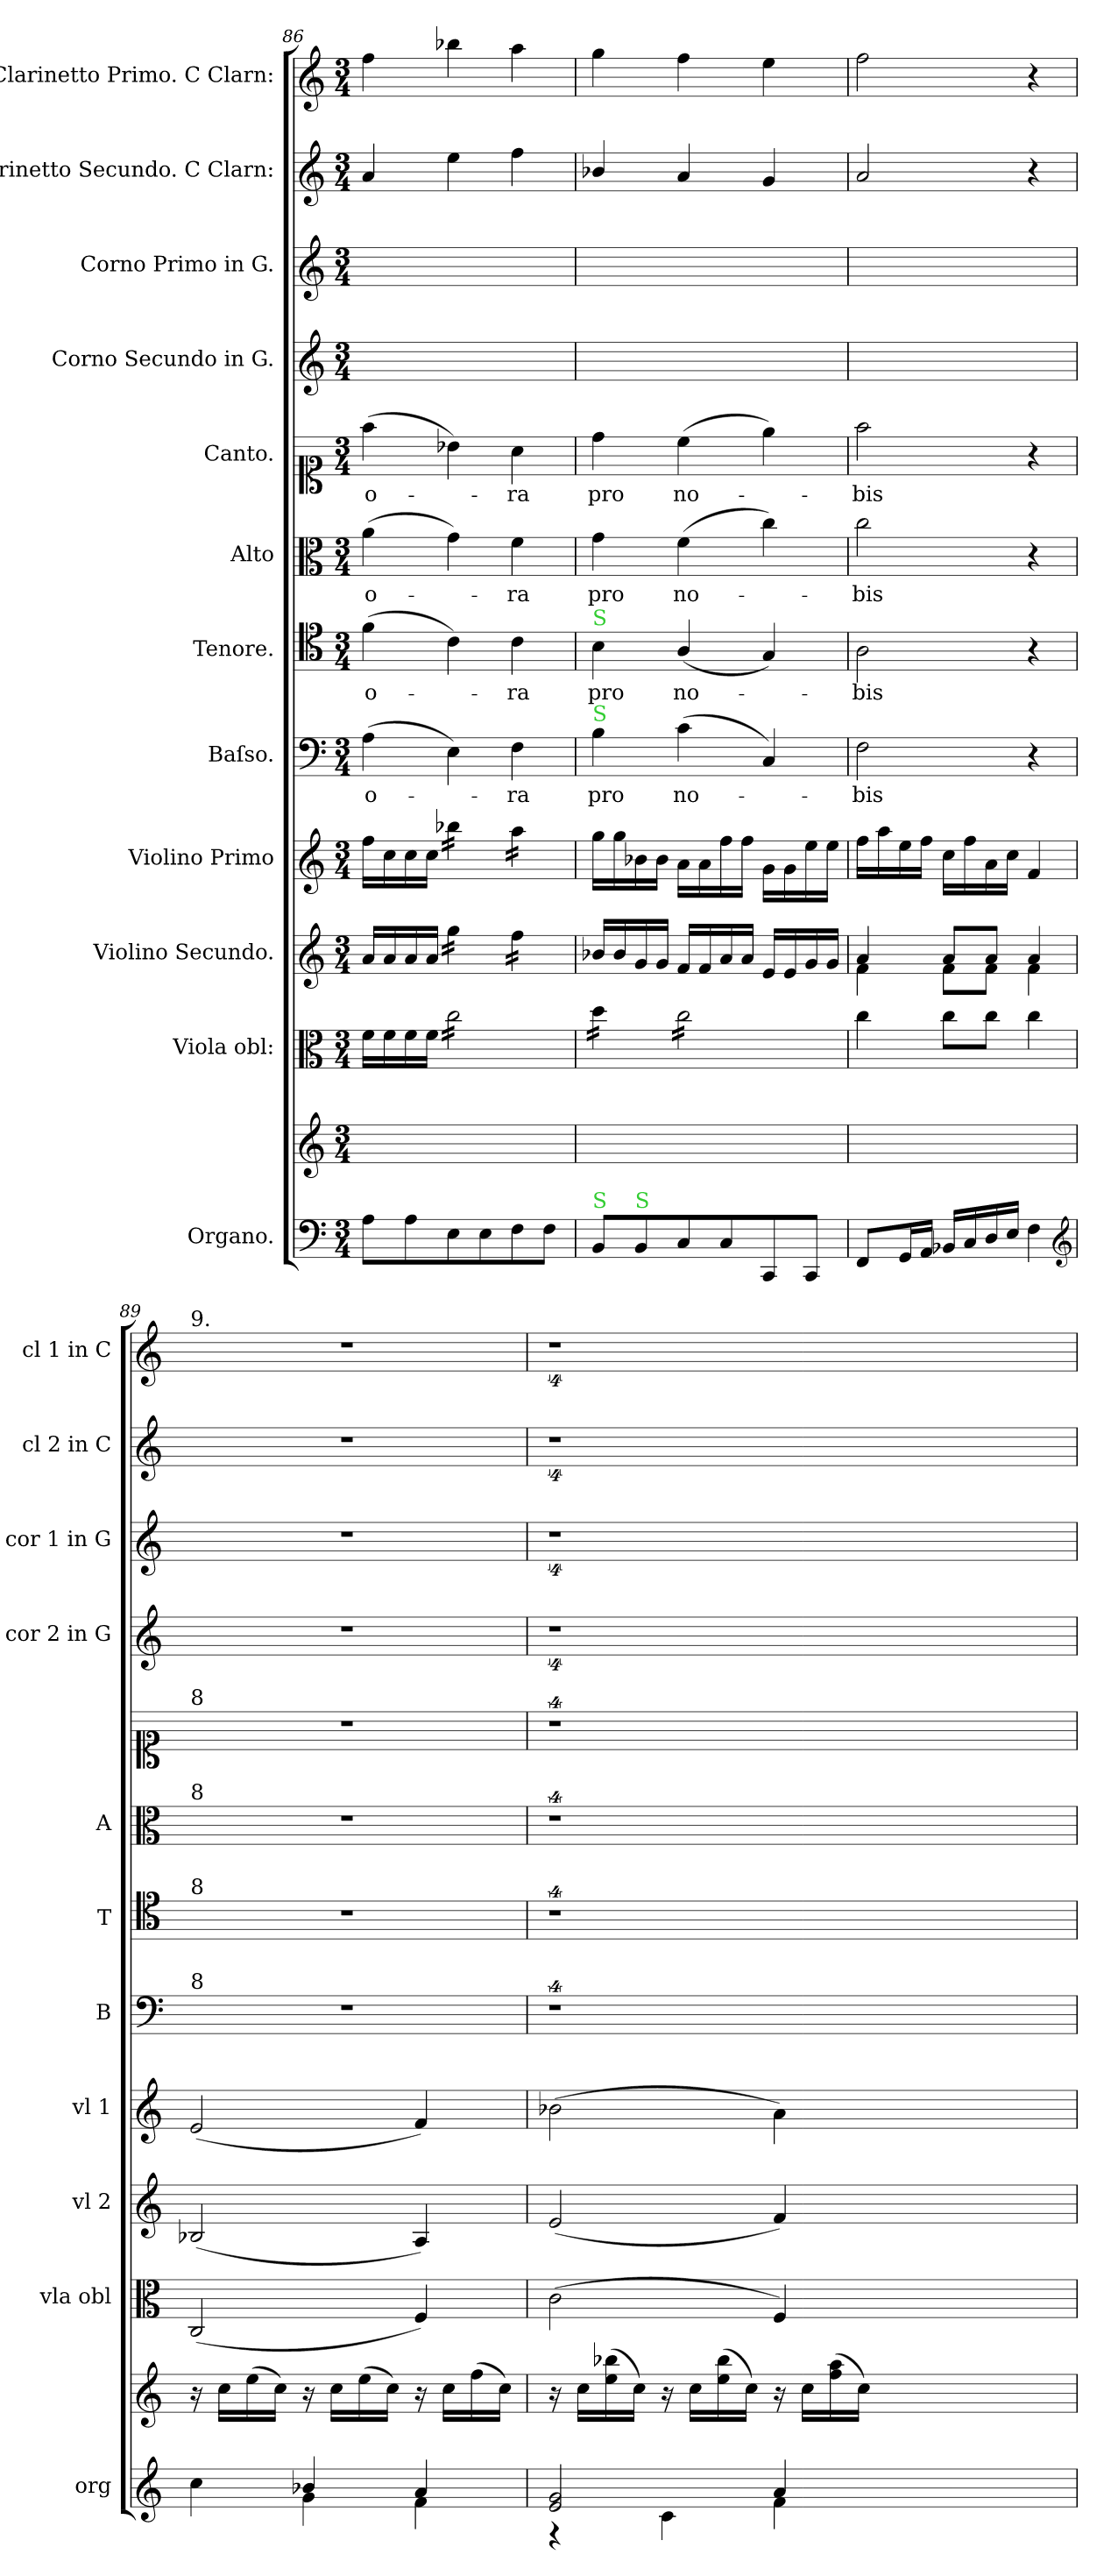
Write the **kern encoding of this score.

**kern	**kern	**dynam	**kern	**dynam	**kern	**dynam	**kern	**dynam	**kern	**text	**kern	**text	**kern	**text	**kern	**text	**kern	**kern	**kern	**kern
*part12	*part12	*part12	*part11	*part11	*part10	*part10	*part9	*part9	*part8	*part8	*part7	*part7	*part6	*part6	*part5	*part5	*part4	*part3	*part2	*part1
*staff13	*staff12	*staff12/13	*staff11	*staff11	*staff10	*staff10	*staff9	*staff9	*staff8	*staff8	*staff7	*staff7	*staff6	*staff6	*staff5	*staff5	*staff4	*staff3	*staff2	*staff1
*I"Organo.	*	*	*I"Viola obl:	*	*I"Violino Secundo.	*	*I"Violino Primo	*	*I"Baſso.	*	*I"Tenore.	*	*I"Alto	*	*I"Canto.	*	*I"Corno Secundo in G.	*I"Corno Primo in G.	*I"Clarinetto Secundo. C Clarn:	*I"Clarinetto Primo. C Clarn:
*I'org	*	*	*I'vla obl	*	*I'vl 2	*	*I'vl 1	*	*I'B	*	*I'T	*	*I'A	*	*	*	*I'cor 2 in G	*I'cor 1 in G	*I'cl 2 in C	*I'cl 1 in C
*clefF4	*clefG2	*	*clefC3	*	*clefG2	*	*clefG2	*	*clefF4	*	*clefC4	*	*clefC3	*	*clefC1	*	*clefG2	*clefG2	*clefG2	*clefG2
*	*	*	*	*	*	*	*	*	*	*	*	*	*	*	*	*	*ITrd-4c-7	*ITrd-4c-7	*	*
*k[]	*k[]	*	*k[]	*	*k[]	*	*k[]	*	*k[]	*	*k[]	*	*k[]	*	*k[]	*	*	*	*k[]	*k[]
*C:	*C:	*	*C:	*	*C:	*	*C:	*	*C:	*	*C:	*	*C:	*	*C:	*	*	*	*C:	*C:
*M3/4	*M3/4	*	*M3/4	*	*M3/4	*	*M3/4	*	*M3/4	*	*M3/4	*	*M3/4	*	*M3/4	*	*M3/4	*M3/4	*M3/4	*M3/4
=86	=86	=86	=86	=86	=86	=86	=86	=86	=86	=86	=86	=86	=86	=86	=86	=86	=86	=86	=86	=86
!	!	!	!	!	!	!	!	!	!	!	!	!LO:LY:i	!	!	!	!	!	!	!	!
8A\L	2.ryy	.	16f\LL	.	16a/LL	.	16ff\LL	.	(4A\	o-	(4f\	o-	(4a\	o-	(4ff\	o-	2.ryy	2.ryy	4a/	4ff\
.	.	.	16f\	.	16a/	.	16cc\	.	.	.	.	.	.	.	.	.	.	.	.	.
8A\	.	.	16f\	.	16a/	.	16cc\	.	.	.	.	.	.	.	.	.	.	.	.	.
.	.	.	16f\JJ	.	16a/JJ	.	16cc\JJ	.	.	.	.	.	.	.	.	.	.	.	.	.
*	*	*	*tremolo	*	*	*	*	*	*	*	*	*	*	*	*	*	*	*	*	*
*	*	*	*	*	*tremolo	*	*	*	*	*	*	*	*	*	*	*	*	*	*	*
*	*	*	*	*	*	*	*tremolo	*	*	*	*	*	*	*	*	*	*	*	*	*
8E\	.	.	16cc\LL	.	16gg\LL	.	16bb-X\LL	.	4E\)	.	4c\)	.	4g\)	.	4b-X\)	.	.	.	4ee\	4bb-X\
.	.	.	16cc\	.	16gg\	.	16bb-X\	.	.	.	.	.	.	.	.	.	.	.	.	.
8E\	.	.	16cc\	.	16gg\	.	16bb-X\	.	.	.	.	.	.	.	.	.	.	.	.	.
.	.	.	16cc\	.	16gg\JJ	.	16bb-X\JJ	.	.	.	.	.	.	.	.	.	.	.	.	.
!	!	!	!	!	!	!	!	!	!	!	!	!LO:LY:i	!	!	!	!	!	!	!	!
8F\	.	.	16cc\	.	16ff\LL	.	16aa\LL	.	4F\	-ra	4c\	-ra	4f\	-ra	4a\	-ra	.	.	4ff\	4aa\
.	.	.	16cc\	.	16ff\	.	16aa\	.	.	.	.	.	.	.	.	.	.	.	.	.
8F\J	.	.	16cc\	.	16ff\	.	16aa\	.	.	.	.	.	.	.	.	.	.	.	.	.
.	.	.	16cc\JJ	.	16ff\JJ	.	16aa\JJ	.	.	.	.	.	.	.	.	.	.	.	.	.
*	*	*	*	*	*	*	*Xtremolo	*	*	*	*	*	*	*	*	*	*	*	*	*
*	*	*	*	*	*Xtremolo	*	*	*	*	*	*	*	*	*	*	*	*	*	*	*
=87	=87	=87	=87	=87	=87	=87	=87	=87	=87	=87	=87	=87	=87	=87	=87	=87	=87	=87	=87	=87
!	!	!	!	!	!	!	!	!	!	!	!LO:TX:a:color=limegreen:t=S	!	!	!	!	!	!	!	!	!
!	!	!	!	!	!	!	!	!	!LO:TX:a:color=limegreen:t=S	!	!	!	!	!	!	!	!	!	!	!
!LO:TX:a:color=limegreen:t=S	!	!	!	!	!	!	!	!	!	!	!	!	!	!	!	!	!	!	!	!
8BB/L	2.ryy	.	16dd\LL	.	16b-X/LL	.	16gg\LL	.	4B\	pro	4B\	pro	4g\	pro	4dd\	pro	2.ryy	2.ryy	4b-X/	4gg\
.	.	.	16dd\	.	16b-/	.	16gg\	.	.	.	.	.	.	.	.	.	.	.	.	.
!LO:TX:a:color=limegreen:t=S	!	!	!	!	!	!	!	!	!	!	!	!	!	!	!	!	!	!	!	!
8BB/	.	.	16dd\	.	16g/	.	16b-X\	.	.	.	.	.	.	.	.	.	.	.	.	.
.	.	.	16dd\JJ	.	16g/JJ	.	16b-\JJ	.	.	.	.	.	.	.	.	.	.	.	.	.
8C/	.	.	16cc\LL	.	16f/LL	.	16a\LL	.	(4c\	no-	(4A/	no-	(4f\	no-	(4cc\	no-	.	.	4a/	4ff\
.	.	.	16cc\	.	16f/	.	16a\	.	.	.	.	.	.	.	.	.	.	.	.	.
8C/	.	.	16cc\	.	16a/	.	16ff\	.	.	.	.	.	.	.	.	.	.	.	.	.
.	.	.	16cc\	.	16a/JJ	.	16ff\JJ	.	.	.	.	.	.	.	.	.	.	.	.	.
8CC/	.	.	16cc\	.	16e/LL	.	16g\LL	.	4C/)	.	4G/)	.	4cc\)	.	4ee\)	.	.	.	4g/	4ee\
.	.	.	16cc\	.	16e/	.	16g\	.	.	.	.	.	.	.	.	.	.	.	.	.
8CC/J	.	.	16cc\	.	16g/	.	16ee\	.	.	.	.	.	.	.	.	.	.	.	.	.
.	.	.	16cc\JJ	.	16g/JJ	.	16ee\JJ	.	.	.	.	.	.	.	.	.	.	.	.	.
*	*	*	*Xtremolo	*	*	*	*	*	*	*	*	*	*	*	*	*	*	*	*	*
=88	=88	=88	=88	=88	=88	=88	=88	=88	=88	=88	=88	=88	=88	=88	=88	=88	=88	=88	=88	=88
*	*	*	*	*	*^	*	*	*	*	*	*	*	*	*	*	*	*	*	*	*
8FF/L	2.ryy	.	4cc\	.	4a/	4f\	.	16ff\LL	.	2F\	-bis	2A\	-bis	2cc\	-bis	2ff\	-bis	2.ryy	2.ryy	2a/	2ff\
.	.	.	.	.	.	.	.	16aa\	.	.	.	.	.	.	.	.	.	.	.	.	.
16GG/L	.	.	.	.	.	.	.	16ee\	.	.	.	.	.	.	.	.	.	.	.	.	.
16AA/JJ	.	.	.	.	.	.	.	16ff\JJ	.	.	.	.	.	.	.	.	.	.	.	.	.
16BB-X/LL	.	.	8cc\L	.	8a/L	8f\L	.	16cc\LL	.	.	.	.	.	.	.	.	.	.	.	.	.
16C/	.	.	.	.	.	.	.	16ff\	.	.	.	.	.	.	.	.	.	.	.	.	.
16D/	.	.	8cc\J	.	8a/J	8f\J	.	16a\	.	.	.	.	.	.	.	.	.	.	.	.	.
16E/JJ	.	.	.	.	.	.	.	16cc\JJ	.	.	.	.	.	.	.	.	.	.	.	.	.
4F\	.	.	4cc\	.	4a/	4f\	.	4f/	.	4r	.	4r	.	4r	.	4r	.	.	.	4r	4r
*	*	*	*	*	*v	*v	*	*	*	*	*	*	*	*	*	*	*	*	*	*	*
*clefG2	*	*	*	*	*	*	*	*	*	*	*	*	*	*	*	*	*	*	*	*
=89	=89	=89	=89	=89	=89	=89	=89	=89	=89	=89	=89	=89	=89	=89	=89	=89	=89	=89	=89	=89
*^	*	*	*	*	*^	*	*	*	*	*	*	*	*	*	*	*	*	*	*	*
!	!	!	!	!	!	!	!	!	!	!	!	!	!	!	!	!	!	!	!	!	!	!LO:TX:a:t=9.
!	!	!	!	!	!	!	!	!	!	!	!	!	!	!	!	!	!LO:TX:a:t=8	!	!	!	!	!
!	!	!	!	!	!	!	!	!	!	!	!	!	!	!	!LO:TX:a:t=8	!	!	!	!	!	!	!
!	!	!	!	!	!	!	!	!	!	!	!	!	!LO:TX:a:t=8	!	!	!	!	!	!	!	!	!
!	!	!	!	!	!	!	!	!	!	!	!LO:TX:a:t=8	!	!	!	!	!	!	!	!	!	!	!
!	!	!	!	!	!LO:DY:a	!	!	!LO:DY:a	!	!LO:DY:rj	!	!	!	!	!	!	!	!	!	!	!	!
*	*	*	*	*	*	*v	*v	*	*	*	*	*	*	*	*	*	*	*	*	*	*	*
4cc\	4ryy	16r	dolce	(2C/	pia	(2B-X/	piano	(2e/	piano	2.r	.	2.r	.	2.r	.	2.r	.	2.r	2.r	2.r	2.r
.	.	16cc\LL	.	.	.	.	.	.	.	.	.	.	.	.	.	.	.	.	.	.	.
.	.	(16ee\	.	.	.	.	.	.	.	.	.	.	.	.	.	.	.	.	.	.	.
.	.	16cc\JJ)	.	.	.	.	.	.	.	.	.	.	.	.	.	.	.	.	.	.	.
4b-X/	4g\	16r	.	.	.	.	.	.	.	.	.	.	.	.	.	.	.	.	.	.	.
.	.	16cc\LL	.	.	.	.	.	.	.	.	.	.	.	.	.	.	.	.	.	.	.
.	.	(16ee\	.	.	.	.	.	.	.	.	.	.	.	.	.	.	.	.	.	.	.
.	.	16cc\JJ)	.	.	.	.	.	.	.	.	.	.	.	.	.	.	.	.	.	.	.
4a/	4f\	16r	.	4F/)	.	4A/)	.	4f/)	.	.	.	.	.	.	.	.	.	.	.	.	.
.	.	16cc\LL	.	.	.	.	.	.	.	.	.	.	.	.	.	.	.	.	.	.	.
.	.	(16ff\	.	.	.	.	.	.	.	.	.	.	.	.	.	.	.	.	.	.	.
.	.	16cc\JJ)	.	.	.	.	.	.	.	.	.	.	.	.	.	.	.	.	.	.	.
=90	=90	=90	=90	=90	=90	=90	=90	=90	=90	=90	=90	=90	=90	=90	=90	=90	=90	=90	=90	=90	=90
2e/ 2g/	4r	16r	.	(2c\	.	(2e/	.	(2b-X\	.	4%9r	.	4%9r	.	4%9r	.	4%9r	.	4%9r	4%9r	4%9r	4%9r
.	.	16cc\LL	.	.	.	.	.	.	.	.	.	.	.	.	.	.	.	.	.	.	.
.	.	(16ee\ 16bb-X\	.	.	.	.	.	.	.	.	.	.	.	.	.	.	.	.	.	.	.
.	.	16cc\JJ)	.	.	.	.	.	.	.	.	.	.	.	.	.	.	.	.	.	.	.
.	4c\	16r	.	.	.	.	.	.	.	.	.	.	.	.	.	.	.	.	.	.	.
.	.	16cc\LL	.	.	.	.	.	.	.	.	.	.	.	.	.	.	.	.	.	.	.
.	.	(16ee\ 16bb-\	.	.	.	.	.	.	.	.	.	.	.	.	.	.	.	.	.	.	.
.	.	16cc\JJ)	.	.	.	.	.	.	.	.	.	.	.	.	.	.	.	.	.	.	.
4a/	4f\	16r	.	4F/)	.	4f/)	.	4a\)	.	.	.	.	.	.	.	.	.	.	.	.	.
.	.	16cc\LL	.	.	.	.	.	.	.	.	.	.	.	.	.	.	.	.	.	.	.
.	.	(16ff\ 16aa\	.	.	.	.	.	.	.	.	.	.	.	.	.	.	.	.	.	.	.
.	.	16cc\JJ)	.	.	.	.	.	.	.	.	.	.	.	.	.	.	.	.	.	.	.
1.ryy	1.ryy	1.ryy	.	1.ryy	.	1.ryy	.	1.ryy	.	.	.	.	.	.	.	.	.	.	.	.	.
*v	*v	*	*	*	*	*	*	*	*	*	*	*	*	*	*	*	*	*	*	*	*
=	=	=	=	=	=	=	=	=	=	=	=	=	=	=	=	=	=	=	=	=
*-	*-	*-	*-	*-	*-	*-	*-	*-	*-	*-	*-	*-	*-	*-	*-	*-	*-	*-	*-	*-
